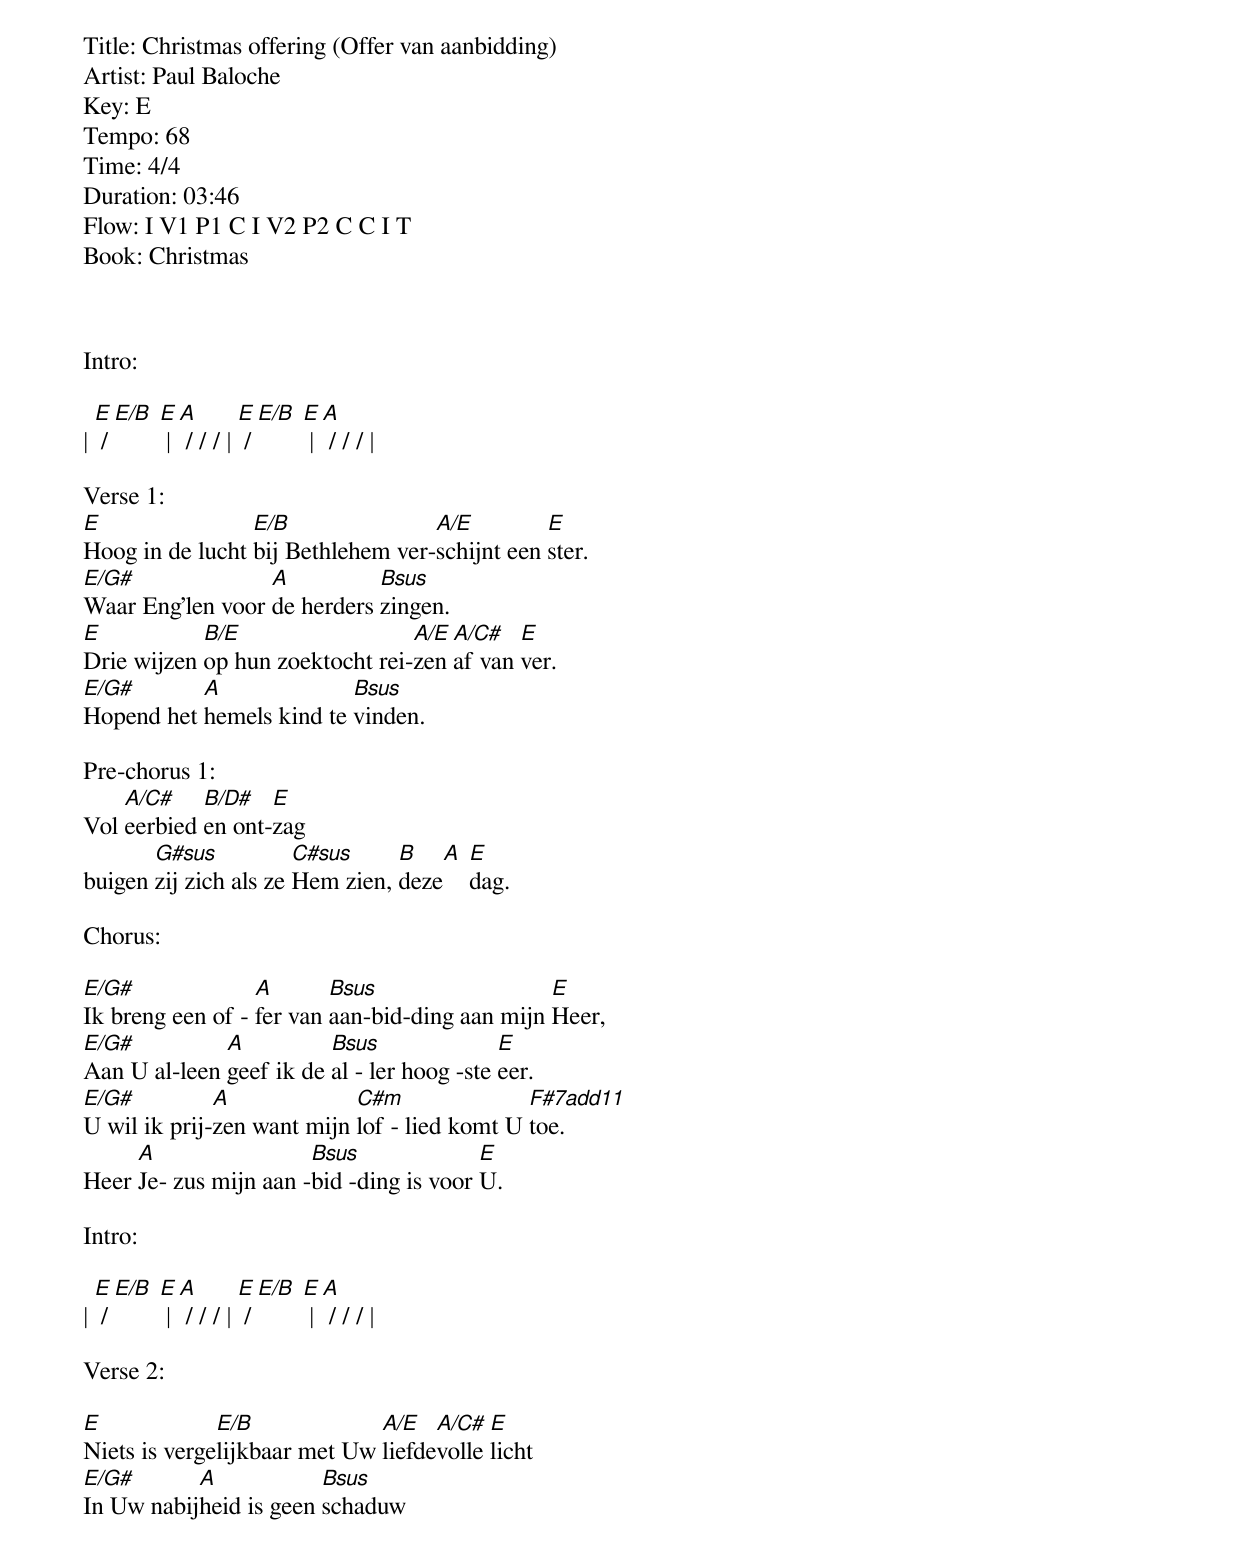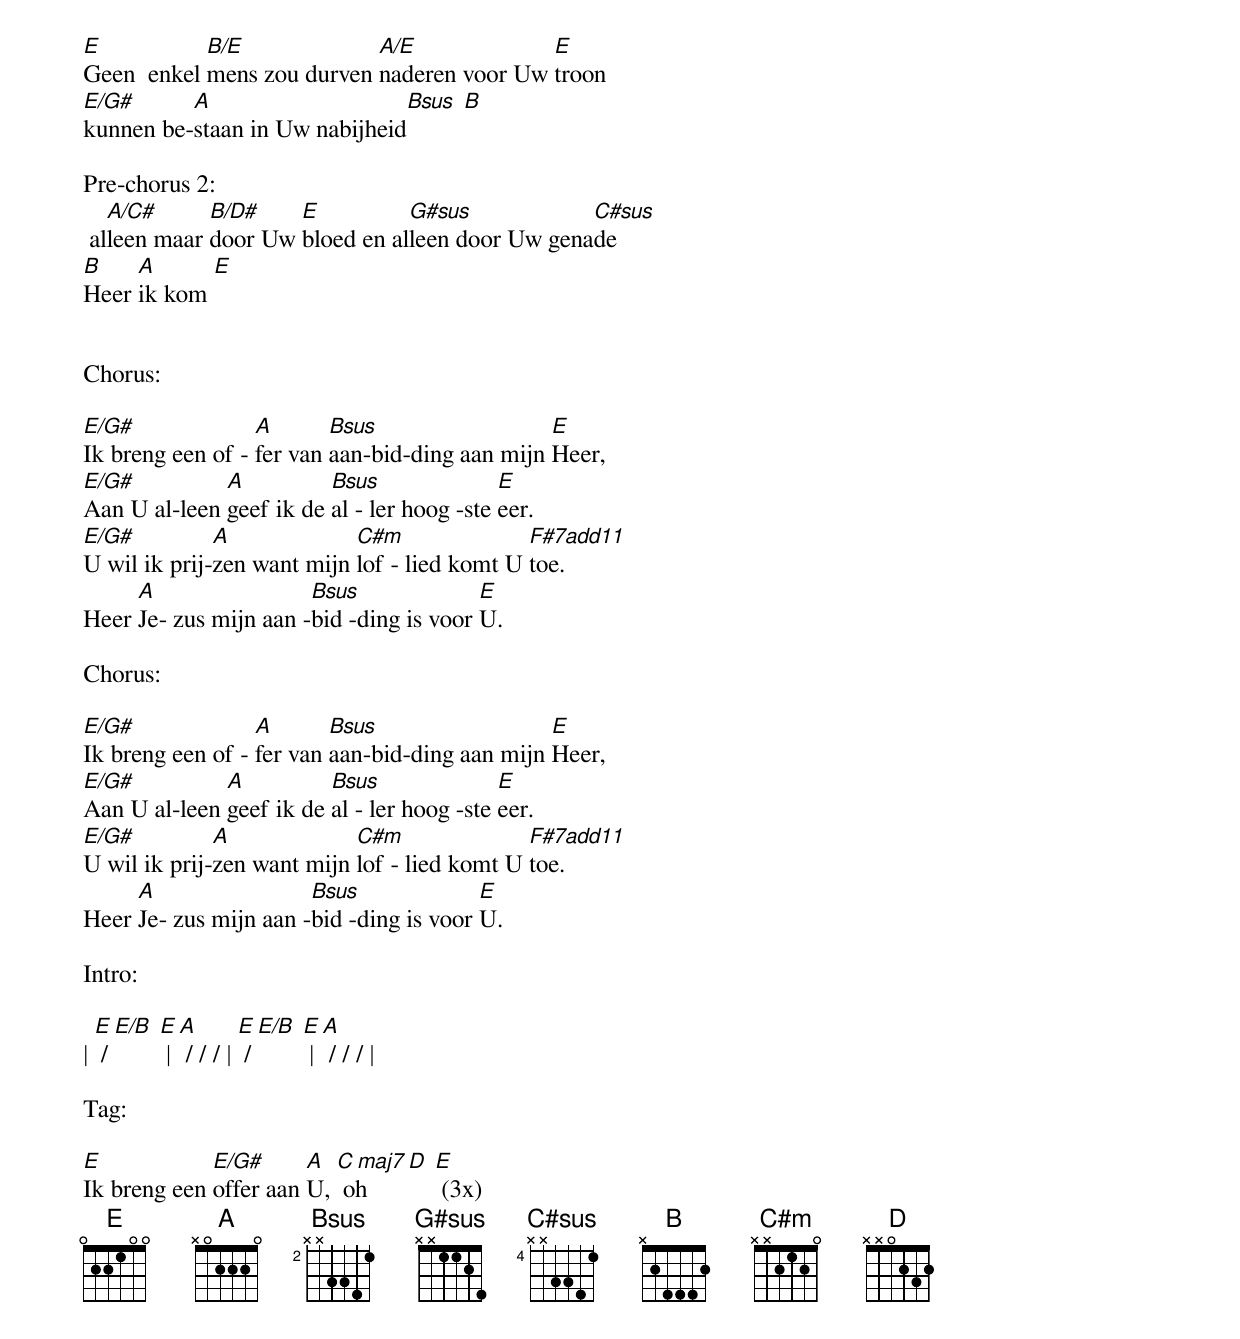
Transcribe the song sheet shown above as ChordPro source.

Title: Christmas offering (Offer van aanbidding)
Artist: Paul Baloche
Key: E
Tempo: 68
Time: 4/4
Duration: 03:46
Flow: I V1 P1 C I V2 P2 C C I T
Book: Christmas



Intro:

| [E] / [E/B] [E] | [A] / / / | [E] / [E/B] [E] |[A] / / / |

Verse 1:
[E]Hoog in de lucht [E/B]bij Bethlehem ver-[A/E]schijnt een [E]ster.
[E/G#]Waar Eng'len voor [A]de herders [Bsus]zingen.
[E]Drie wijzen [B/E]op hun zoektocht rei-[A/E]zen [A/C#]af van [E]ver.
[E/G#]Hopend het [A]hemels kind te [Bsus]vinden.

Pre-chorus 1:
Vol [A/C#]eerbied [B/D#]en ont-[E]zag
buigen [G#sus]zij zich als ze [C#sus]Hem zien, [B]deze[A] [E]dag.

Chorus:

[E/G#]Ik breng een of - [A]fer van [Bsus]aan-bid-ding aan mijn [E]Heer,
[E/G#]Aan U al-leen [A]geef ik de [Bsus]al - ler hoog -ste [E]eer.
[E/G#]U wil ik prij-[A]zen want mijn [C#m]lof - lied komt U [F#7add11]toe.
Heer [A]Je- zus mijn aan -[Bsus]bid -ding is voor [E]U.

Intro:

| [E] / [E/B] [E] | [A] / / / | [E] / [E/B] [E] |[A] / / / |

Verse 2:

[E]Niets is verge[E/B]lijkbaar met Uw [A/E]liefde[A/C#]volle [E]licht
[E/G#]In Uw nabij[A]heid is geen [Bsus]schaduw
[E]Geen  enkel [B/E]mens zou durven [A/E]naderen voor Uw [E]troon
[E/G#]kunnen be-[A]staan in Uw nabijheid[Bsus] [B]

Pre-chorus 2:
 al[A/C#]leen maar [B/D#]door Uw [E]bloed en al[G#sus]leen door Uw gena[C#sus]de
[B]Heer [A]ik kom [E]


Chorus:

[E/G#]Ik breng een of - [A]fer van [Bsus]aan-bid-ding aan mijn [E]Heer,
[E/G#]Aan U al-leen [A]geef ik de [Bsus]al - ler hoog -ste [E]eer.
[E/G#]U wil ik prij-[A]zen want mijn [C#m]lof - lied komt U [F#7add11]toe.
Heer [A]Je- zus mijn aan -[Bsus]bid -ding is voor [E]U.

Chorus:

[E/G#]Ik breng een of - [A]fer van [Bsus]aan-bid-ding aan mijn [E]Heer,
[E/G#]Aan U al-leen [A]geef ik de [Bsus]al - ler hoog -ste [E]eer.
[E/G#]U wil ik prij-[A]zen want mijn [C#m]lof - lied komt U [F#7add11]toe.
Heer [A]Je- zus mijn aan -[Bsus]bid -ding is voor [E]U.

Intro:

| [E] / [E/B] [E] | [A] / / / | [E] / [E/B] [E] |[A] / / / |

Tag:

[E]Ik breng een [E/G#]offer aan [A]U, [C maj7] oh [D] [E] (3x)
